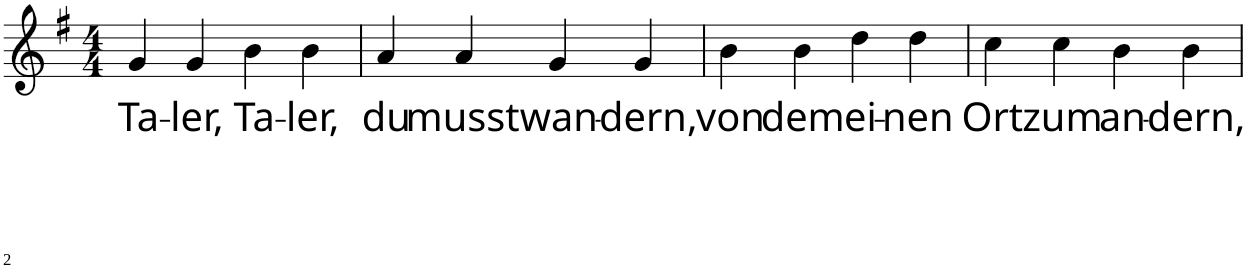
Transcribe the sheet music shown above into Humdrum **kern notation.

**kern	**text
*part1	*part1
*staff1	*staff1
*I"Sopran	*
*clefG2	*
*k[f#]	*
*G:	*
*M4/4	*
=1	=1
!	!LO:LY:b
4g/	Ta-
!	!LO:LY:b
4g/	-ler,
!	!LO:LY:b
4b\	Ta-
!	!LO:LY:b
4b\	-ler,
=2	=2
!	!LO:LY:b
4a/	du
!	!LO:LY:b
4a/	musst
!	!LO:LY:b
4g/	wan-
!	!LO:LY:b
4g/	-dern,
=3	=3
!	!LO:LY:b
4b\	von
!	!LO:LY:b
4b\	dem
!	!LO:LY:b
4dd\	ei-
!	!LO:LY:b
4dd\	-nen
=4	=4
!	!LO:LY:b
4cc\	Ort
!	!LO:LY:b
4cc\	zum
!	!LO:LY:b
4b\	an-
!	!LO:LY:b
4b\	-dern,
=	=
*-	*-
